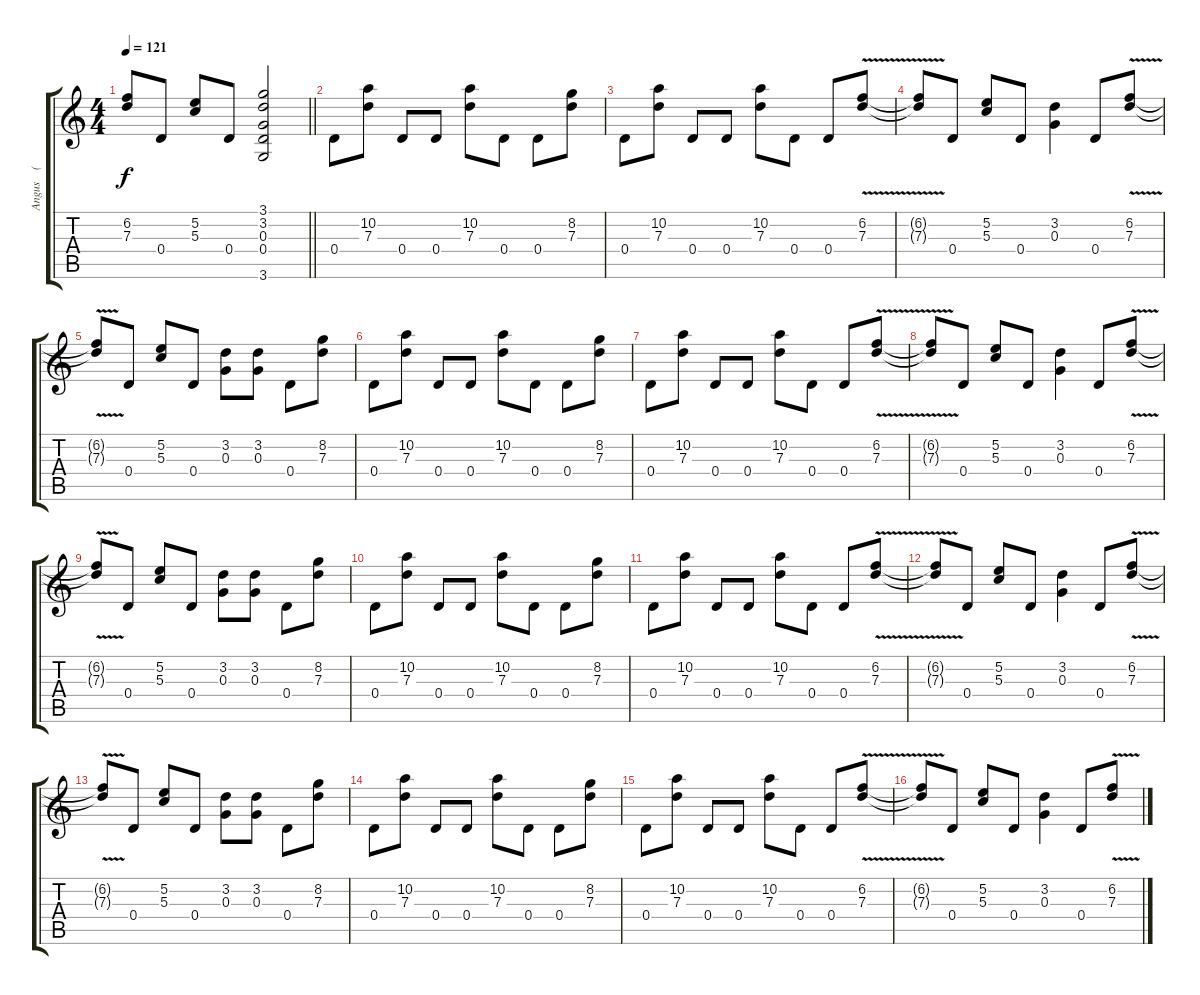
\track ("Angus    (Lead)" "Angus    (") {instrument overdrivenguitar}
\staff {score tabs}
\tuning (E4 B3 G3 D3 A2 E2) {hide}
\ts (4 4)
\tempo 121
\clef g2
\barLineRight lightlight
\ks c
(6.2{t} 7.3{t}).8{dy f} 0.4.8 (5.2 5.3).8 0.4.8 (3.1 3.2 0.3 0.4 3.6).2 |
0.4.8 (10.2 7.3).8 0.4.8 0.4.8 (10.2 7.3).8 0.4.8 0.4.8 (8.2 7.3).8 |
0.4.8 (10.2 7.3).8 0.4.8 0.4.8 (10.2 7.3).8 0.4.8 0.4.8 (6.2{v} 7.3{v}).8 |
(6.2{t} 7.3{t}).8 0.4.8 (5.2 5.3).8 0.4.8 (3.2 0.3).4 0.4.8 (6.2{v} 7.3{v}).8 |
(6.2{t} 7.3{t}).8 0.4.8 (5.2 5.3).8 0.4.8 (3.2 0.3).8 (3.2 0.3).8 0.4.8 (8.2 7.3).8 |
0.4.8 (10.2 7.3).8 0.4.8 0.4.8 (10.2 7.3).8 0.4.8 0.4.8 (8.2 7.3).8 |
0.4.8 (10.2 7.3).8 0.4.8 0.4.8 (10.2 7.3).8 0.4.8 0.4.8 (6.2{v} 7.3{v}).8 |
(6.2{t} 7.3{t}).8 0.4.8 (5.2 5.3).8 0.4.8 (3.2 0.3).4 0.4.8 (6.2{v} 7.3{v}).8 |
(6.2{t} 7.3{t}).8 0.4.8 (5.2 5.3).8 0.4.8 (3.2 0.3).8 (3.2 0.3).8 0.4.8 (8.2 7.3).8 |
0.4.8 (10.2 7.3).8 0.4.8 0.4.8 (10.2 7.3).8 0.4.8 0.4.8 (8.2 7.3).8 |
0.4.8 (10.2 7.3).8 0.4.8 0.4.8 (10.2 7.3).8 0.4.8 0.4.8 (6.2{v} 7.3{v}).8 |
(6.2{t} 7.3{t}).8 0.4.8 (5.2 5.3).8 0.4.8 (3.2 0.3).4 0.4.8 (6.2{v} 7.3{v}).8 |
(6.2{t} 7.3{t}).8 0.4.8 (5.2 5.3).8 0.4.8 (3.2 0.3).8 (3.2 0.3).8 0.4.8 (8.2 7.3).8 |
0.4.8 (10.2 7.3).8 0.4.8 0.4.8 (10.2 7.3).8 0.4.8 0.4.8 (8.2 7.3).8 |
0.4.8 (10.2 7.3).8 0.4.8 0.4.8 (10.2 7.3).8 0.4.8 0.4.8 (6.2{v} 7.3{v}).8 |
(6.2{t} 7.3{t}).8 0.4.8 (5.2 5.3).8 0.4.8 (3.2 0.3).4 0.4.8 (6.2{v} 7.3{v}).8
